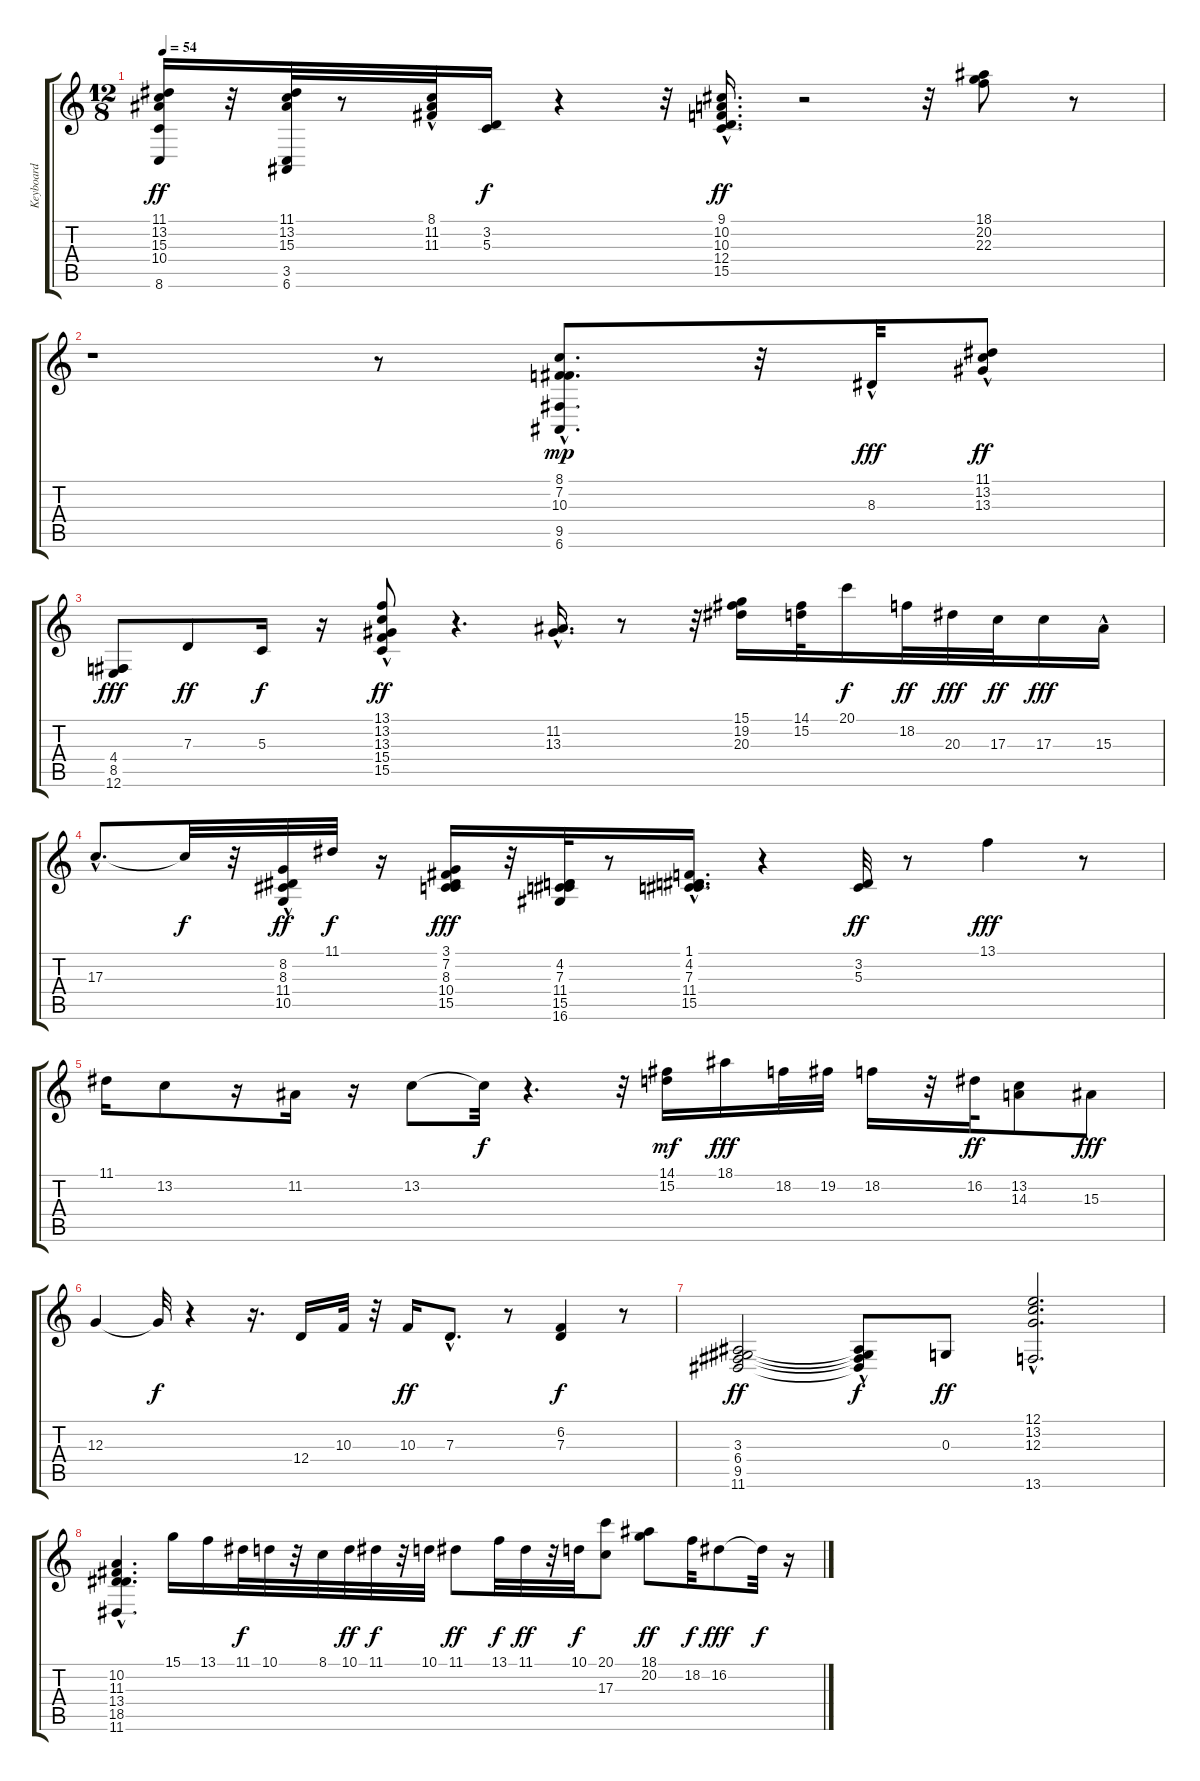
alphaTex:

\track ("Keyboard" "Keyboard") {instrument rockorgan}
\staff {score tabs}
\tuning (E4 B3 G3 D3 A2 E2) {hide}
\ts (12 8)
\tempo 54
\clef g2
\ks c
(11.1 13.2 15.3 10.4 8.6).16{dy ff} r.32 (11.1 13.2 15.3 3.5 6.6).32 r.8 (8.1{hac} 11.2 11.3{hac}).32 (3.2 5.3).16{dy f} r.4 r.32 (9.1{hac} 10.2{hac} 10.3{hac} 12.4{hac} 15.5{hac}).16{d dy ff} r.2 r.32 (18.1 20.2 22.3).8 r.8 |
r.1 r.8 (8.1{hac} 7.2 10.3{hac} 9.5{hac} 6.6{hac}).8{d dy mp} r.32 8.3{hac}.32{dy fff} (11.1 13.2{hac} 13.3).8{dy ff} |
(4.4 8.5 12.6).8{dy fff} 7.3.8{dy ff} 5.3.16{dy f} r.16 (13.1{hac} 13.2{hac} 13.3 15.4 15.5).8{dy ff} r.4{d} (11.2{hac} 13.3{hac}).16{d} r.8 r.32 (15.1 19.2 20.3).16 (14.1 15.2).32 20.1.16{dy f} 18.2.32{dy ff} 20.3.32{dy fff} 17.3.32{dy ff} 17.3.16{dy fff} 15.3{hac}.16 |
17.3{hac}.8{d} 17.3{t}.32{dy f} r.32 (8.2{hac} 8.3 11.4 10.5{hac}).32{dy ff} 11.1.32{dy f} r.16 (3.1 7.2 8.3 10.4 15.5).16{dy fff} r.32 (4.2 7.3 11.4 15.5 16.6).32 r.8 (1.1 4.2{hac} 7.3 11.4 15.5{hac}).16{d} r.4 (3.2 5.3).32{dy ff} r.8 13.1.4{dy fff} r.8 |
11.1.16 13.2.8 r.16 11.2.16 r.16 13.2.8 13.2{t}.32{dy f} r.4{d} r.32 (14.1 15.2).16{dy mf} 18.1.16{dy fff} 18.2.32 19.2.32 18.2.16 r.32 16.2.32{dy ff} (13.2 14.3).8 15.3.8{dy fff} |
12.3.4 12.3{t}.32{dy f} r.4 r.16{d} 12.4.16 10.3.32 r.32 10.3.16{dy ff} 7.3{hac}.8{d} r.8 (6.2 7.3).4{dy f} r.8 |
(3.3 6.4 9.5 11.6).2{dy ff} (3.3{hac t} 6.4{hac t} 9.5{hac t} 11.6{hac t}).8{dy f} 0.3.8{dy ff} (12.1 13.2 12.3 13.6{hac}).2{d} |
(10.2 11.3 13.4{hac} 18.5 11.6{hac}).4{d} 15.1.16 13.1.16 11.1.32{dy f} 10.1.32 r.32 8.1.32 10.1.32{dy ff} 11.1.32{dy f} r.32 10.1.32 11.1.8{dy ff} 13.1.32{dy f} 11.1.32{dy ff} r.32 10.1.32{dy f} (20.1 17.3).8 (18.1 20.2).8{dy ff} 18.2.32{dy f} 16.2.8{dy fff} 16.2{t}.32{dy f} r.16
